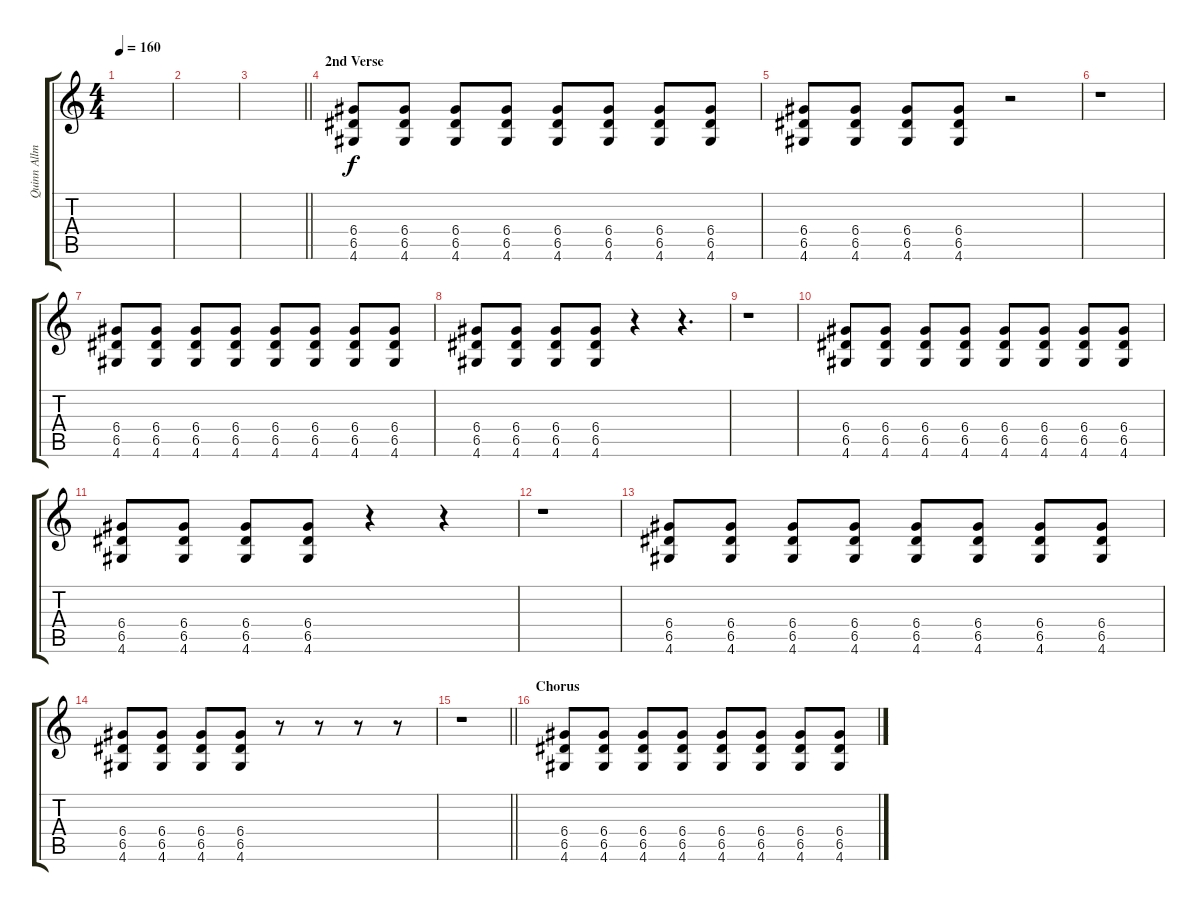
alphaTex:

\track ("Quinn Allman" "Quinn Allm") {instrument overdrivenguitar}
\staff {score tabs}
\tuning (E4 B3 G3 D3 A2 E2) {hide}
\ts (4 4)
\tempo 160
\clef g2
\ks c
|
|
\barLineRight lightlight
|
\section ("" "2nd Verse")
(6.4 6.5 4.6).8 (6.4 6.5 4.6).8 (6.4 6.5 4.6).8 (6.4 6.5 4.6).8 (6.4 6.5 4.6).8 (6.4 6.5 4.6).8 (6.4 6.5 4.6).8 (6.4 6.5 4.6).8 |
(6.4 6.5 4.6).8 (6.4 6.5 4.6).8 (6.4 6.5 4.6).8 (6.4 6.5 4.6).8 r.2 |
r.1 |
(6.4 6.5 4.6).8 (6.4 6.5 4.6).8 (6.4 6.5 4.6).8 (6.4 6.5 4.6).8 (6.4 6.5 4.6).8 (6.4 6.5 4.6).8 (6.4 6.5 4.6).8 (6.4 6.5 4.6).8 |
(6.4 6.5 4.6).8 (6.4 6.5 4.6).8 (6.4 6.5 4.6).8 (6.4 6.5 4.6).8 r.4 r.4{d tu (3 2)} |
r.1 |
(6.4 6.5 4.6).8 (6.4 6.5 4.6).8 (6.4 6.5 4.6).8 (6.4 6.5 4.6).8 (6.4 6.5 4.6).8 (6.4 6.5 4.6).8 (6.4 6.5 4.6).8 (6.4 6.5 4.6).8 |
(6.4 6.5 4.6).8 (6.4 6.5 4.6).8 (6.4 6.5 4.6).8 (6.4 6.5 4.6).8 r.4 r.4 |
r.1 |
(6.4 6.5 4.6).8 (6.4 6.5 4.6).8 (6.4 6.5 4.6).8 (6.4 6.5 4.6).8 (6.4 6.5 4.6).8 (6.4 6.5 4.6).8 (6.4 6.5 4.6).8 (6.4 6.5 4.6).8 |
(6.4 6.5 4.6).8 (6.4 6.5 4.6).8 (6.4 6.5 4.6).8 (6.4 6.5 4.6).8 r.8 r.8 r.8 r.8 |
\barLineRight lightlight
r.1 |
\section ("" "Chorus")
(6.4 6.5 4.6).8 (6.4 6.5 4.6).8 (6.4 6.5 4.6).8 (6.4 6.5 4.6).8 (6.4 6.5 4.6).8 (6.4 6.5 4.6).8 (6.4 6.5 4.6).8 (6.4 6.5 4.6).8
